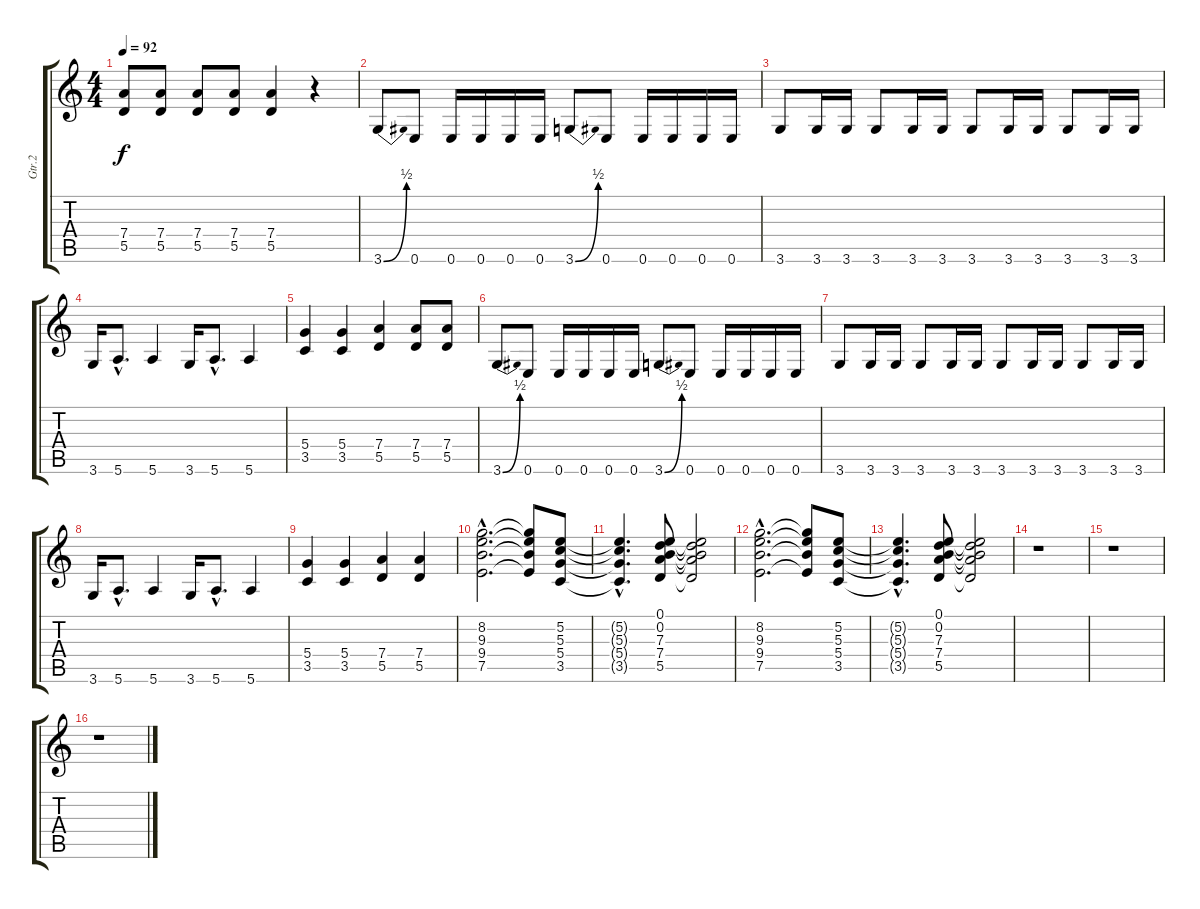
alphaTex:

\track ("Gtr.2" "Gtr.2") {instrument overdrivenguitar}
\staff {score tabs}
\tuning (E4 B3 G3 D3 A2 E2) {hide}
\ts (4 4)
\tempo 92
\clef g2
\ks c
(7.4 5.5).8{dy f} (7.4 5.5).8 (7.4 5.5).8 (7.4 5.5).8 (7.4 5.5).4 r.4 |
3.6{be (bend 0 0 60 2)}.8 0.6.8 0.6.16 0.6.16 0.6.16 0.6.16 3.6{be (bend 0 0 60 2)}.8 0.6.8 0.6.16 0.6.16 0.6.16 0.6.16 |
3.6.8 3.6.16 3.6.16 3.6.8 3.6.16 3.6.16 3.6.8 3.6.16 3.6.16 3.6.8 3.6.16 3.6.16 |
3.6.16 5.6{hac}.8{d} 5.6.4 3.6.16 5.6{hac}.8{d} 5.6.4 |
(5.4 3.5).4 (5.4 3.5).4 (7.4 5.5).4 (7.4 5.5).8 (7.4 5.5).8 |
3.6{be (bend 0 0 60 2)}.8 0.6.8 0.6.16 0.6.16 0.6.16 0.6.16 3.6{be (bend 0 0 60 2)}.8 0.6.8 0.6.16 0.6.16 0.6.16 0.6.16 |
3.6.8 3.6.16 3.6.16 3.6.8 3.6.16 3.6.16 3.6.8 3.6.16 3.6.16 3.6.8 3.6.16 3.6.16 |
3.6.16 5.6{hac}.8{d} 5.6.4 3.6.16 5.6{hac}.8{d} 5.6.4 |
(5.4 3.5).4 (5.4 3.5).4 (7.4 5.5).4 (7.4 5.5).4 |
(8.2{hac} 9.3{hac} 9.4{hac} 7.5{hac}).2{d} (8.2{t} 9.3{t} 9.4{t} 7.5{t}).8 (5.2 5.3 5.4 3.5).8 |
(5.2{hac t} 5.3{hac t} 5.4{hac t} 3.5{hac t}).4{d} (0.1 0.2 7.3 7.4 5.5).8 (0.1{t} 0.2{t} 7.3{t} 7.4{t} 5.5{t}).2 |
(8.2{hac} 9.3{hac} 9.4{hac} 7.5{hac}).2{d} (8.2{t} 9.3{t} 9.4{t} 7.5{t}).8 (5.2 5.3 5.4 3.5).8 |
(5.2{hac t} 5.3{hac t} 5.4{hac t} 3.5{hac t}).4{d} (0.1 0.2 7.3 7.4 5.5).8 (0.1{t} 0.2{t} 7.3{t} 7.4{t} 5.5{t}).2 |
r.1 |
r.1 |
r.1
